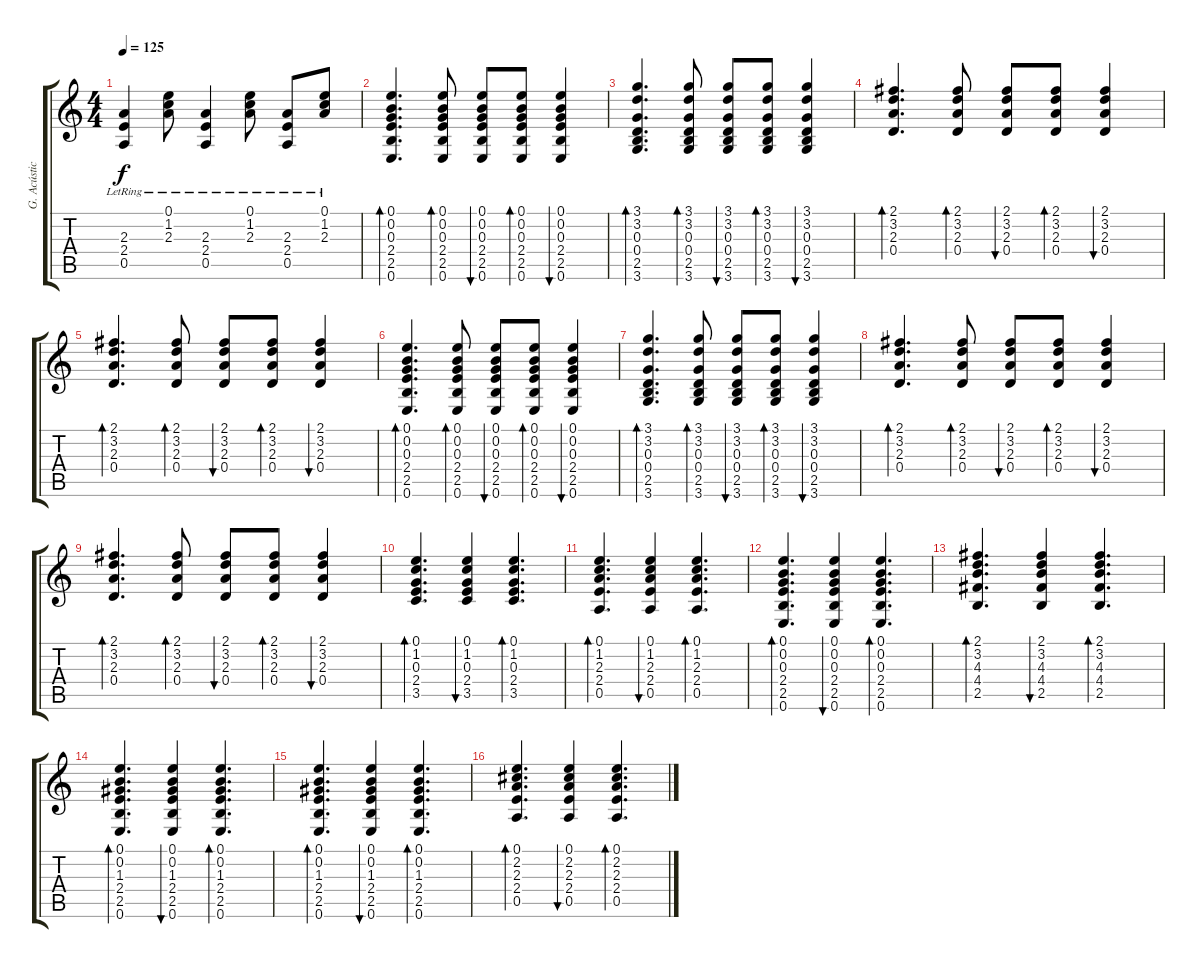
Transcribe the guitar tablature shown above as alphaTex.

\track ("G. Acústica" "G. Acústic") {instrument acousticguitarsteel}
\staff {score tabs}
\tuning (E4 B3 G3 D3 A2 E2) {hide}
\ts (4 4)
\tempo 125
\clef g2
\ks c
(2.3{lr} 2.4{lr} 0.5{lr}).4{dy f} (0.1{lr} 1.2{lr} 2.3{lr}).8 (2.3{lr} 2.4{lr} 0.5{lr}).4 (0.1{lr} 1.2{lr} 2.3{lr}).8 (2.3{lr} 2.4{lr} 0.5{lr}).8 (0.1{lr} 1.2{lr} 2.3{lr}).8 |
(0.1 0.2 0.3 2.4 2.5 0.6).4{d bd 60} (0.1 0.2 0.3 2.4 2.5 0.6).8{bd 60} (0.1 0.2 0.3 2.4 2.5 0.6).8{bu 60} (0.1 0.2 0.3 2.4 2.5 0.6).8{bd 60} (0.1 0.2 0.3 2.4 2.5 0.6).4{bu 60} |
(3.1 3.2 0.3 0.4 2.5 3.6).4{d bd 60} (3.1 3.2 0.3 0.4 2.5 3.6).8{bd 60} (3.1 3.2 0.3 0.4 2.5 3.6).8{bu 60} (3.1 3.2 0.3 0.4 2.5 3.6).8{bd 60} (3.1 3.2 0.3 0.4 2.5 3.6).4{bu 60} |
(2.1 3.2 2.3 0.4).4{d bd 60} (2.1 3.2 2.3 0.4).8{bd 60} (2.1 3.2 2.3 0.4).8{bu 60} (2.1 3.2 2.3 0.4).8{bd 60} (2.1 3.2 2.3 0.4).4{bu 60} |
(2.1 3.2 2.3 0.4).4{d bd 60} (2.1 3.2 2.3 0.4).8{bd 60} (2.1 3.2 2.3 0.4).8{bu 60} (2.1 3.2 2.3 0.4).8{bd 60} (2.1 3.2 2.3 0.4).4{bu 60} |
(0.1 0.2 0.3 2.4 2.5 0.6).4{d bd 60} (0.1 0.2 0.3 2.4 2.5 0.6).8{bd 60} (0.1 0.2 0.3 2.4 2.5 0.6).8{bu 60} (0.1 0.2 0.3 2.4 2.5 0.6).8{bd 60} (0.1 0.2 0.3 2.4 2.5 0.6).4{bu 60} |
(3.1 3.2 0.3 0.4 2.5 3.6).4{d bd 60} (3.1 3.2 0.3 0.4 2.5 3.6).8{bd 60} (3.1 3.2 0.3 0.4 2.5 3.6).8{bu 60} (3.1 3.2 0.3 0.4 2.5 3.6).8{bd 60} (3.1 3.2 0.3 0.4 2.5 3.6).4{bu 60} |
(2.1 3.2 2.3 0.4).4{d bd 60} (2.1 3.2 2.3 0.4).8{bd 60} (2.1 3.2 2.3 0.4).8{bu 60} (2.1 3.2 2.3 0.4).8{bd 60} (2.1 3.2 2.3 0.4).4{bu 60} |
(2.1 3.2 2.3 0.4).4{d bd 60} (2.1 3.2 2.3 0.4).8{bd 60} (2.1 3.2 2.3 0.4).8{bu 60} (2.1 3.2 2.3 0.4).8{bd 60} (2.1 3.2 2.3 0.4).4{bu 60} |
(0.1 1.2 0.3 2.4 3.5).4{d bd 60} (0.1 1.2 0.3 2.4 3.5).4{bu 60} (0.1 1.2 0.3 2.4 3.5).4{d bd 60} |
(0.1 1.2 2.3 2.4 0.5).4{d bd 60} (0.1 1.2 2.3 2.4 0.5).4{bu 60} (0.1 1.2 2.3 2.4 0.5).4{d bd 60} |
(0.1 0.2 0.3 2.4 2.5 0.6).4{d bd 60} (0.1 0.2 0.3 2.4 2.5 0.6).4{bu 60} (0.1 0.2 0.3 2.4 2.5 0.6).4{d bd 60} |
(2.1 3.2 4.3 4.4 2.5).4{d bd 60} (2.1 3.2 4.3 4.4 2.5).4{bu 60} (2.1 3.2 4.3 4.4 2.5).4{d bd 60} |
(0.1 0.2 1.3 2.4 2.5 0.6).4{d bd 60} (0.1 0.2 1.3 2.4 2.5 0.6).4{bu 60} (0.1 0.2 1.3 2.4 2.5 0.6).4{d bd 60} |
(0.1 0.2 1.3 2.4 2.5 0.6).4{d bd 60} (0.1 0.2 1.3 2.4 2.5 0.6).4{bu 60} (0.1 0.2 1.3 2.4 2.5 0.6).4{d bd 60} |
(0.1 2.2 2.3 2.4 0.5).4{d bd 60} (0.1 2.2 2.3 2.4 0.5).4{bu 60} (0.1 2.2 2.3 2.4 0.5).4{d bd 60}
